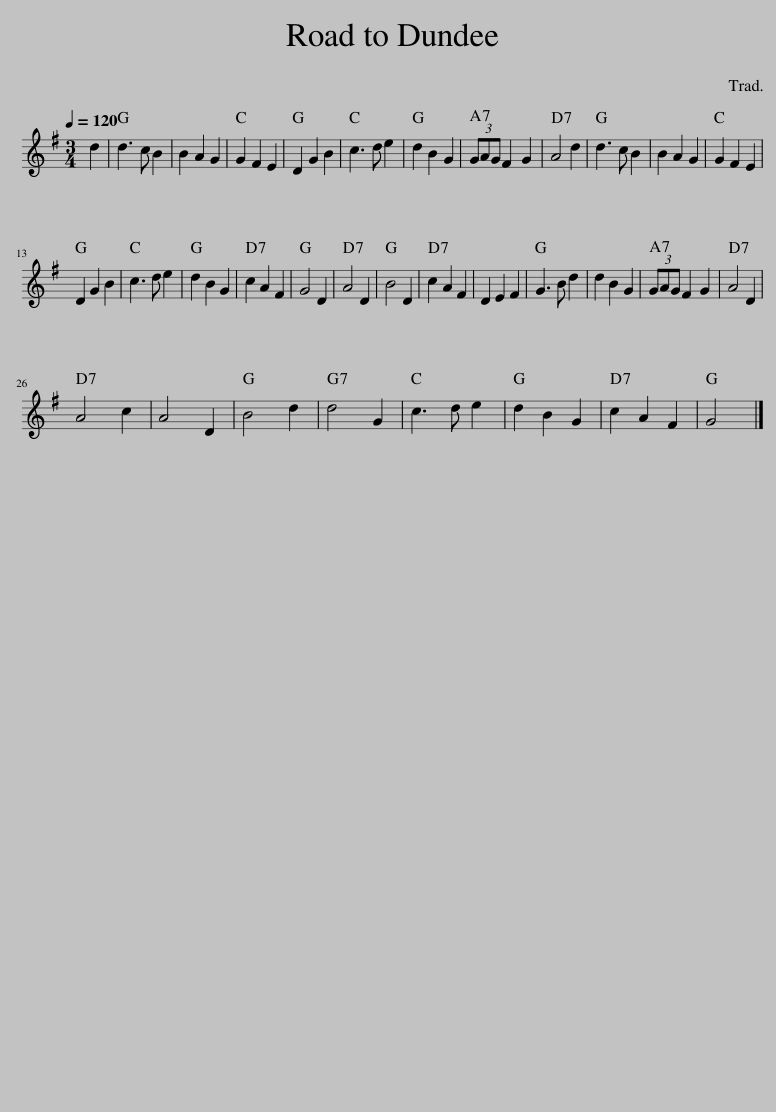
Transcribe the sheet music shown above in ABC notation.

X:1
L:1/8
Q:1/4=120
M:3/4
I:linebreak $
K:G
V:1 treble
V:1
 d2 | d3 c B2 | B2 A2 G2 | G2 F2 E2 | D2 G2 B2 | %5
 c3 d e2 | d2 B2 G2 | (3GAG F2 G2 | A4 d2 | d3 c B2 | %10
 B2 A2 G2 | G2 F2 E2 |$ D2 G2 B2 | c3 d e2 | d2 B2 G2 | %15
 c2 A2 F2 | G4 D2 | A4 D2 | B4 D2 | c2 A2 F2 | %20
 D2 E2 F2 | G3 B d2 | d2 B2 G2 | (3GAG F2 G2 | A4 D2 |$ %25
 A4 c2 | A4 D2 | B4 d2 | d4 G2 | c3 d e2 | %30
 d2 B2 G2 | c2 A2 F2 | G4 |] %33
